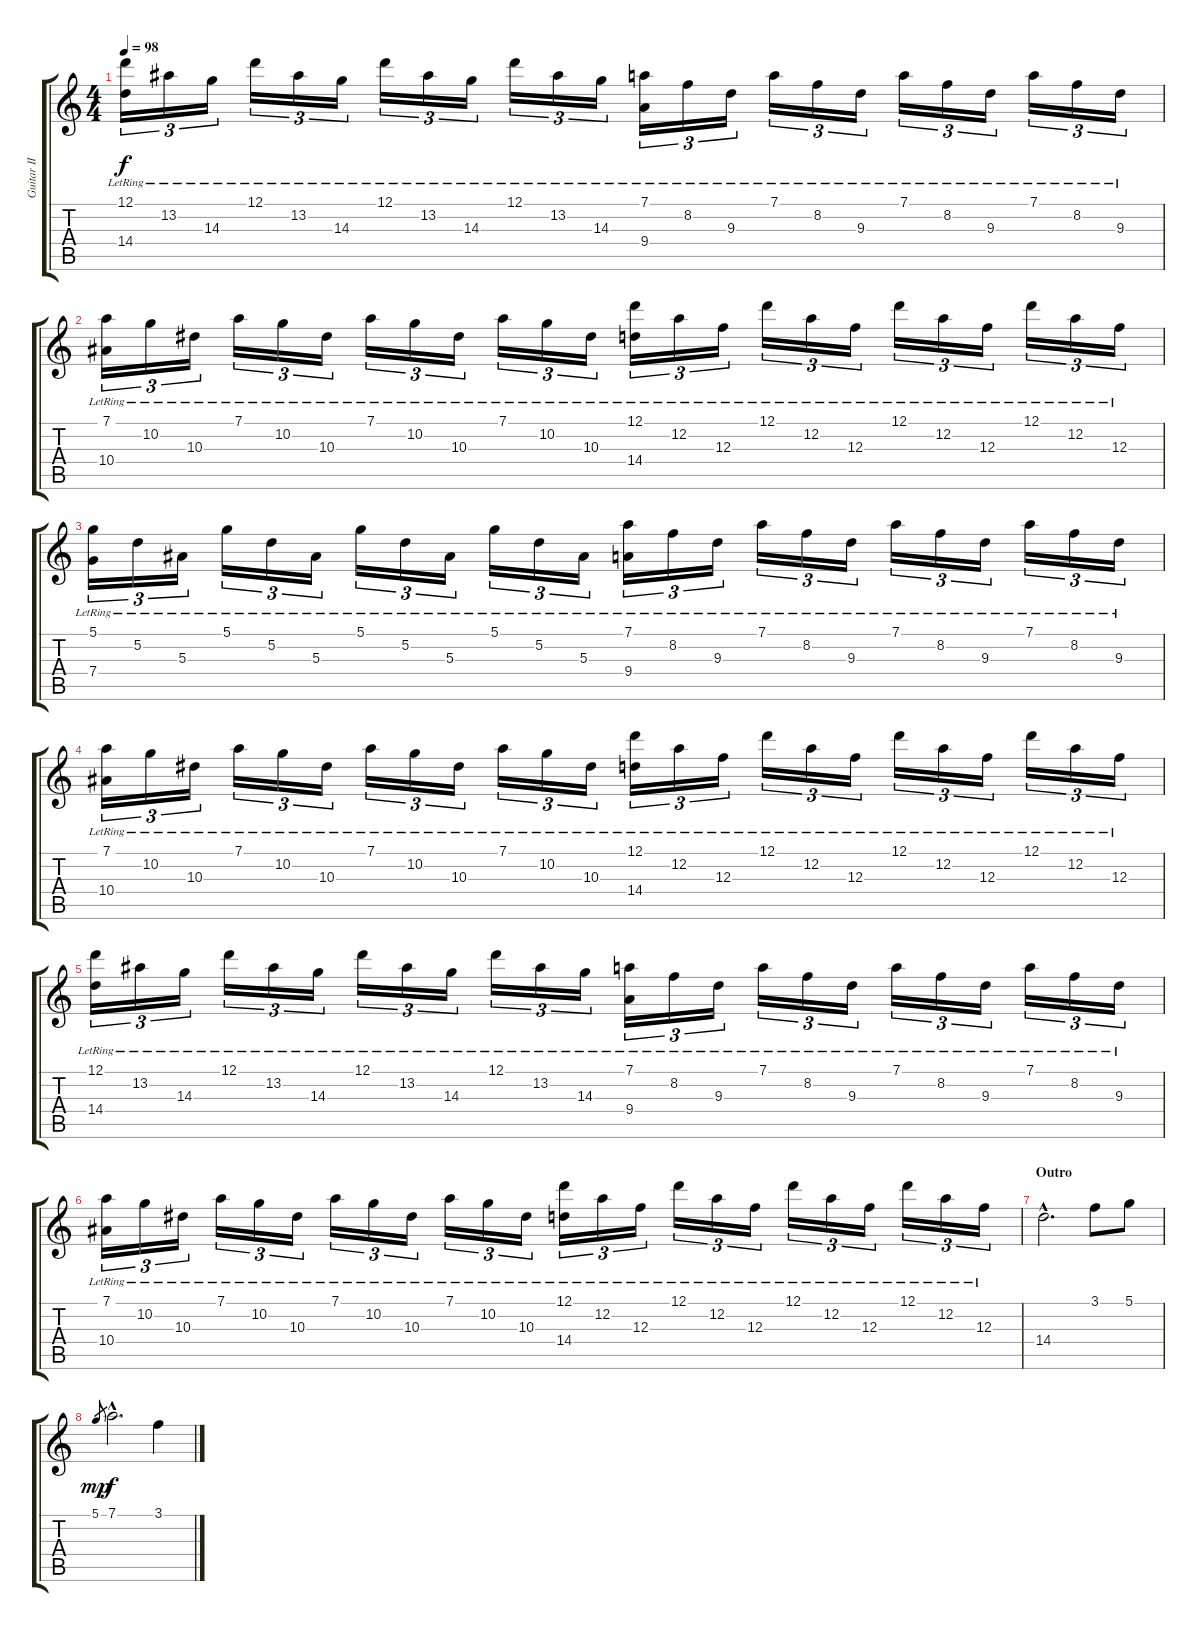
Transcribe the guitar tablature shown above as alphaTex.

\track ("Guitar II" "Guitar II") {instrument acousticguitarsteel}
\staff {score tabs}
\tuning (D4 A3 F3 C3 G2 D2) {hide}
\ts (4 4)
\tempo 98
\clef g2
\ks c
(12.1{lr} 14.4{lr}).16{tu (3 2) dy f} 13.2{lr}.16{tu (3 2)} 14.3{lr}.16{tu (3 2)} 12.1{lr}.16{tu (3 2)} 13.2{lr}.16{tu (3 2)} 14.3{lr}.16{tu (3 2)} 12.1{lr}.16{tu (3 2)} 13.2{lr}.16{tu (3 2)} 14.3{lr}.16{tu (3 2)} 12.1{lr}.16{tu (3 2)} 13.2{lr}.16{tu (3 2)} 14.3{lr}.16{tu (3 2)} (7.1{lr} 9.4{lr}).16{tu (3 2)} 8.2{lr}.16{tu (3 2)} 9.3{lr}.16{tu (3 2)} 7.1{lr}.16{tu (3 2)} 8.2{lr}.16{tu (3 2)} 9.3{lr}.16{tu (3 2)} 7.1{lr}.16{tu (3 2)} 8.2{lr}.16{tu (3 2)} 9.3{lr}.16{tu (3 2)} 7.1{lr}.16{tu (3 2)} 8.2{lr}.16{tu (3 2)} 9.3{lr}.16{tu (3 2)} |
(7.1{lr} 10.4{lr}).16{tu (3 2)} 10.2{lr}.16{tu (3 2)} 10.3{lr}.16{tu (3 2)} 7.1{lr}.16{tu (3 2)} 10.2{lr}.16{tu (3 2)} 10.3{lr}.16{tu (3 2)} 7.1{lr}.16{tu (3 2)} 10.2{lr}.16{tu (3 2)} 10.3{lr}.16{tu (3 2)} 7.1{lr}.16{tu (3 2)} 10.2{lr}.16{tu (3 2)} 10.3{lr}.16{tu (3 2)} (12.1{lr} 14.4{lr}).16{tu (3 2)} 12.2{lr}.16{tu (3 2)} 12.3{lr}.16{tu (3 2)} 12.1{lr}.16{tu (3 2)} 12.2{lr}.16{tu (3 2)} 12.3{lr}.16{tu (3 2)} 12.1{lr}.16{tu (3 2)} 12.2{lr}.16{tu (3 2)} 12.3{lr}.16{tu (3 2)} 12.1{lr}.16{tu (3 2)} 12.2{lr}.16{tu (3 2)} 12.3{lr}.16{tu (3 2)} |
(5.1{lr} 7.4{lr}).16{tu (3 2)} 5.2{lr}.16{tu (3 2)} 5.3{lr}.16{tu (3 2)} 5.1{lr}.16{tu (3 2)} 5.2{lr}.16{tu (3 2)} 5.3{lr}.16{tu (3 2)} 5.1{lr}.16{tu (3 2)} 5.2{lr}.16{tu (3 2)} 5.3{lr}.16{tu (3 2)} 5.1{lr}.16{tu (3 2)} 5.2{lr}.16{tu (3 2)} 5.3{lr}.16{tu (3 2)} (7.1{lr} 9.4{lr}).16{tu (3 2)} 8.2{lr}.16{tu (3 2)} 9.3{lr}.16{tu (3 2)} 7.1{lr}.16{tu (3 2)} 8.2{lr}.16{tu (3 2)} 9.3{lr}.16{tu (3 2)} 7.1{lr}.16{tu (3 2)} 8.2{lr}.16{tu (3 2)} 9.3{lr}.16{tu (3 2)} 7.1{lr}.16{tu (3 2)} 8.2{lr}.16{tu (3 2)} 9.3{lr}.16{tu (3 2)} |
(7.1{lr} 10.4{lr}).16{tu (3 2)} 10.2{lr}.16{tu (3 2)} 10.3{lr}.16{tu (3 2)} 7.1{lr}.16{tu (3 2)} 10.2{lr}.16{tu (3 2)} 10.3{lr}.16{tu (3 2)} 7.1{lr}.16{tu (3 2)} 10.2{lr}.16{tu (3 2)} 10.3{lr}.16{tu (3 2)} 7.1{lr}.16{tu (3 2)} 10.2{lr}.16{tu (3 2)} 10.3{lr}.16{tu (3 2)} (12.1{lr} 14.4{lr}).16{tu (3 2)} 12.2{lr}.16{tu (3 2)} 12.3{lr}.16{tu (3 2)} 12.1{lr}.16{tu (3 2)} 12.2{lr}.16{tu (3 2)} 12.3{lr}.16{tu (3 2)} 12.1{lr}.16{tu (3 2)} 12.2{lr}.16{tu (3 2)} 12.3{lr}.16{tu (3 2)} 12.1{lr}.16{tu (3 2)} 12.2{lr}.16{tu (3 2)} 12.3{lr}.16{tu (3 2)} |
(12.1{lr} 14.4{lr}).16{tu (3 2)} 13.2{lr}.16{tu (3 2)} 14.3{lr}.16{tu (3 2)} 12.1{lr}.16{tu (3 2)} 13.2{lr}.16{tu (3 2)} 14.3{lr}.16{tu (3 2)} 12.1{lr}.16{tu (3 2)} 13.2{lr}.16{tu (3 2)} 14.3{lr}.16{tu (3 2)} 12.1{lr}.16{tu (3 2)} 13.2{lr}.16{tu (3 2)} 14.3{lr}.16{tu (3 2)} (7.1{lr} 9.4{lr}).16{tu (3 2)} 8.2{lr}.16{tu (3 2)} 9.3{lr}.16{tu (3 2)} 7.1{lr}.16{tu (3 2)} 8.2{lr}.16{tu (3 2)} 9.3{lr}.16{tu (3 2)} 7.1{lr}.16{tu (3 2)} 8.2{lr}.16{tu (3 2)} 9.3{lr}.16{tu (3 2)} 7.1{lr}.16{tu (3 2)} 8.2{lr}.16{tu (3 2)} 9.3{lr}.16{tu (3 2)} |
(7.1{lr} 10.4{lr}).16{tu (3 2)} 10.2{lr}.16{tu (3 2)} 10.3{lr}.16{tu (3 2)} 7.1{lr}.16{tu (3 2)} 10.2{lr}.16{tu (3 2)} 10.3{lr}.16{tu (3 2)} 7.1{lr}.16{tu (3 2)} 10.2{lr}.16{tu (3 2)} 10.3{lr}.16{tu (3 2)} 7.1{lr}.16{tu (3 2)} 10.2{lr}.16{tu (3 2)} 10.3{lr}.16{tu (3 2)} (12.1{lr} 14.4{lr}).16{tu (3 2)} 12.2{lr}.16{tu (3 2)} 12.3{lr}.16{tu (3 2)} 12.1{lr}.16{tu (3 2)} 12.2{lr}.16{tu (3 2)} 12.3{lr}.16{tu (3 2)} 12.1{lr}.16{tu (3 2)} 12.2{lr}.16{tu (3 2)} 12.3{lr}.16{tu (3 2)} 12.1{lr}.16{tu (3 2)} 12.2{lr}.16{tu (3 2)} 12.3{lr}.16{tu (3 2)} |
\section ("" "Outro")
14.4{hac}.2{d volume 11} 3.1.8 5.1.8 |
5.1.8{gr dy mp} 7.1{hac}.2{d dy f} 3.1.4
